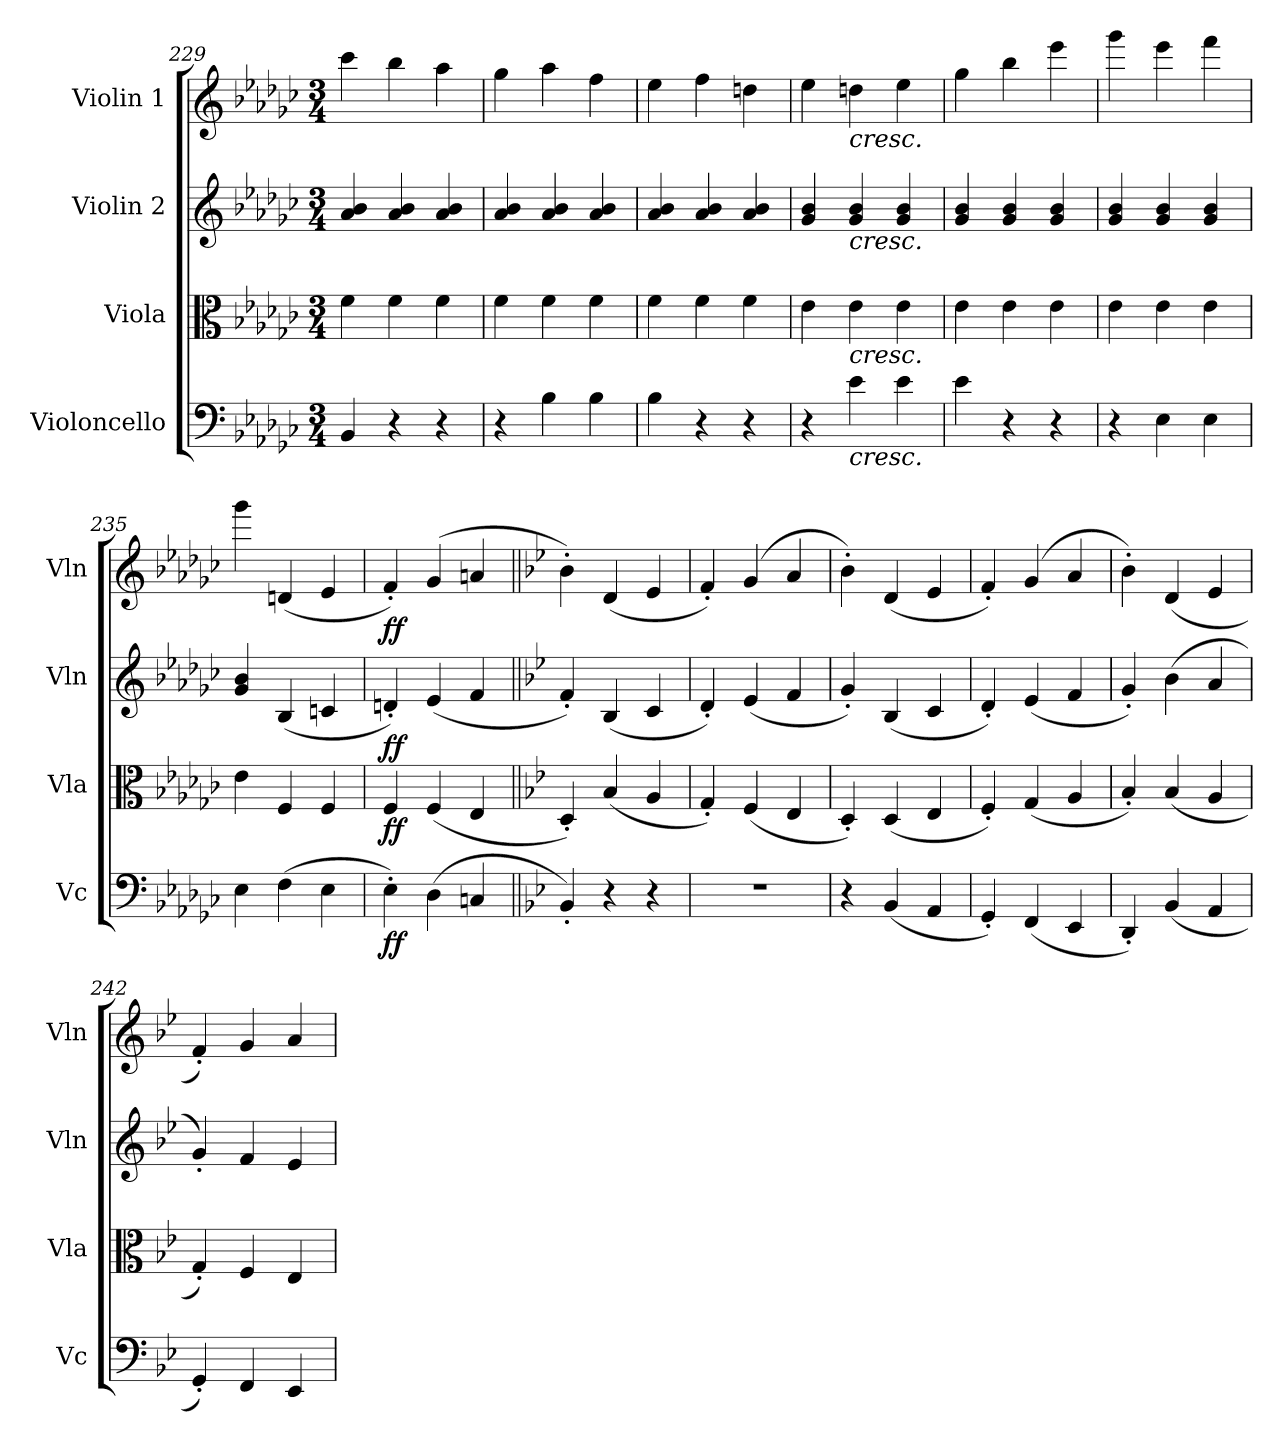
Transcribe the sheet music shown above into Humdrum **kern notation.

**kern	**dynam	**kern	**dynam	**kern	**dynam	**kern	**dynam
*part4	*part4	*part3	*part3	*part2	*part2	*part1	*part1
*staff4	*staff4	*staff3	*staff3	*staff2	*staff2	*staff1	*staff1
*I"Violoncello	*	*I"Viola	*	*I"Violin 2	*	*I"Violin 1	*
*I'Vc	*	*I'Vla	*	*I'Vln	*	*I'Vln	*
*clefF4	*	*clefC3	*	*clefG2	*	*clefG2	*
*k[b-e-a-d-g-c-]	*	*k[b-e-a-d-g-c-]	*	*k[b-e-a-d-g-c-]	*	*k[b-e-a-d-g-c-]	*
*M3/4	*	*M3/4	*	*M3/4	*	*M3/4	*
=229	=229	=229	=229	=229	=229	=229	=229
4BB-/	.	4f\	.	4a-/ 4b-/	.	4ccc-\	.
4r	.	4f\	.	4a-/ 4b-/	.	4bb-\	.
4r	.	4f\	.	4a-/ 4b-/	.	4aa-\	.
=230	=230	=230	=230	=230	=230	=230	=230
4r	.	4f\	.	4a-/ 4b-/	.	4gg-\	.
4B-\	.	4f\	.	4a-/ 4b-/	.	4aa-\	.
4B-\	.	4f\	.	4a-/ 4b-/	.	4ff\	.
=231	=231	=231	=231	=231	=231	=231	=231
4B-\	.	4f\	.	4a-/ 4b-/	.	4ee-\	.
4r	.	4f\	.	4a-/ 4b-/	.	4ff\	.
4r	.	4f\	.	4a-/ 4b-/	.	4ddn\	.
=232	=232	=232	=232	=232	=232	=232	=232
4r	.	4e-\	.	4g-/ 4b-/	.	4ee-\	.
!	!	!	!	!	!	!LO:TX:b:i:t=cresc.	!
!	!	!	!	!LO:TX:b:i:t=cresc.	!	!	!
!	!	!LO:TX:b:i:t=cresc.	!	!	!	!	!
!LO:TX:b:i:t=cresc.	!	!	!	!	!	!	!
4e-\	.	4e-\	.	4g-/ 4b-/	.	4ddn\	.
4e-\	.	4e-\	.	4g-/ 4b-/	.	4ee-\	.
=233	=233	=233	=233	=233	=233	=233	=233
4e-\	.	4e-\	.	4g-/ 4b-/	.	4gg-\	.
4r	.	4e-\	.	4g-/ 4b-/	.	4bb-\	.
4r	.	4e-\	.	4g-/ 4b-/	.	4eee-\	.
=234	=234	=234	=234	=234	=234	=234	=234
4r	.	4e-\	.	4g-/ 4b-/	.	4ggg-\	.
4E-\	.	4e-\	.	4g-/ 4b-/	.	4eee-\	.
4E-\	.	4e-\	.	4g-/ 4b-/	.	4fff\	.
=235	=235	=235	=235	=235	=235	=235	=235
4E-\	.	4e-\	.	4g-/ 4b-/	.	4ggg-\	.
(4F\	.	4F/	.	(4B-/	.	(4dn/	.
4E-\	.	4F/	.	4cn/	.	4e-/	.
=236	=236	=236	=236	=236	=236	=236	=236
!	!LO:DY:b	!	!LO:DY:b	!	!LO:DY:b	!	!LO:DY:b
4E-'\)	ff	4F/	ff	4dn'/)	ff	4f'/)	ff
(4D-\	.	(4F/	.	(4e-/	.	(4g-/	.
4Cn/	.	4E-/	.	4f/	.	4an/	.
!!LO:LB:g=z
=237||	=237||	=237||	=237||	=237||	=237||	=237||	=237||
*k[b-e-]	*	*k[b-e-]	*	*k[b-e-]	*	*k[b-e-]	*
4BB-'/)	.	4D'/)	.	4f'/)	.	4b-'\)	.
4r	.	(4B-/	.	(4B-/	.	(4d/	.
4r	.	4A/	.	4c/	.	4e-/	.
=238	=238	=238	=238	=238	=238	=238	=238
2.r	.	4G'/)	.	4d'/)	.	4f'/)	.
.	.	(4F/	.	(4e-/	.	(4g/	.
.	.	4E-/	.	4f/	.	4a/	.
=239	=239	=239	=239	=239	=239	=239	=239
4r	.	4D'/)	.	4g'/)	.	4b-'\)	.
(4BB-/	.	(4D/	.	(4B-/	.	(4d/	.
4AA/	.	4E-/	.	4c/	.	4e-/	.
=240	=240	=240	=240	=240	=240	=240	=240
4GG'/)	.	4F'/)	.	4d'/)	.	4f'/)	.
(4FF/	.	(4G/	.	(4e-/	.	(4g/	.
4EE-/	.	4A/	.	4f/	.	4a/	.
=241	=241	=241	=241	=241	=241	=241	=241
4DD'/)	.	4B-'/)	.	4g'/)	.	4b-'\)	.
(4BB-/	.	(4B-/	.	(4b-\	.	(4d/	.
4AA/	.	4A/	.	4a/	.	4e-/	.
=242	=242	=242	=242	=242	=242	=242	=242
4GG'/)	.	4G'/)	.	4g'/)	.	4f'/)	.
4FF/	.	4F/	.	4f/	.	4g/	.
4EE-/	.	4E-/	.	4e-/	.	4a/	.
=	=	=	=	=	=	=	=
*-	*-	*-	*-	*-	*-	*-	*-
